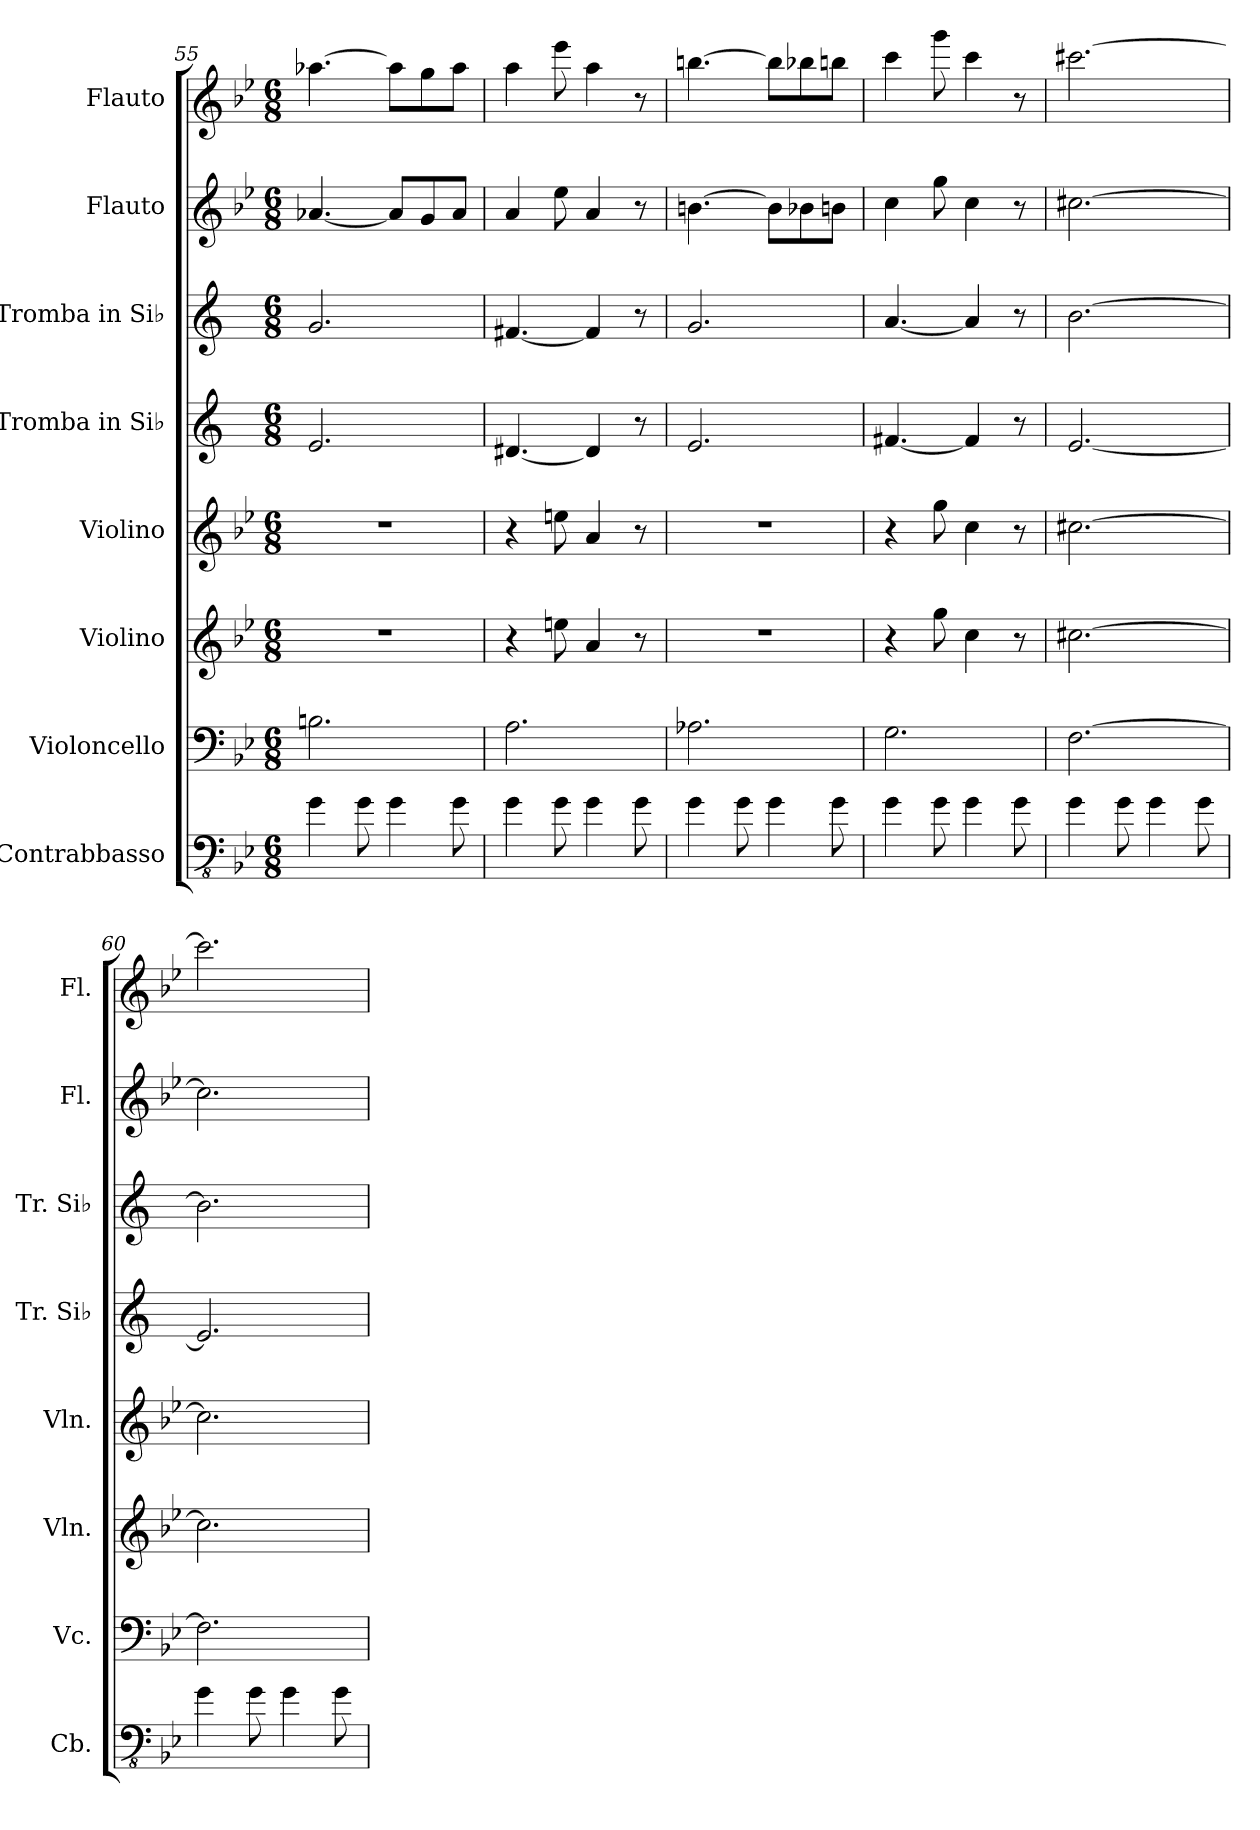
**kern	**kern	**kern	**kern	**kern	**kern	**kern	**kern
*part8	*part7	*part6	*part5	*part4	*part3	*part2	*part1
*staff8	*staff7	*staff6	*staff5	*staff4	*staff3	*staff2	*staff1
*I"Contrabbasso	*I"Violoncello	*I"Violino	*I"Violino	*I"Tromba in Si♭	*I"Tromba in Si♭	*I"Flauto	*I"Flauto
*I'Cb.	*I'Vc.	*I'Vln.	*I'Vln.	*I'Tr. Si♭	*I'Tr. Si♭	*I'Fl.	*I'Fl.
*clefFv4	*clefF4	*clefG2	*clefG2	*clefG2	*clefG2	*clefG2	*clefG2
*ITrd7c12	*	*	*	*ITrd1c2	*ITrd1c2	*	*
*k[b-e-]	*k[b-e-]	*k[b-e-]	*k[b-e-]	*k[b-e-]	*k[b-e-]	*k[b-e-]	*k[b-e-]
*M6/8	*M6/8	*M6/8	*M6/8	*M6/8	*M6/8	*M6/8	*M6/8
=55	=55	=55	=55	=55	=55	=55	=55
4GG\	2.Bn\	2.r	2.r	2.d/	2.f/	[4.a-X/	[4.aa-X\
8GG\	.	.	.	.	.	.	.
4GG\	.	.	.	.	.	8a-/L]	8aa-\L]
.	.	.	.	.	.	8g/	8gg\
8GG\	.	.	.	.	.	8a-/J	8aa-\J
=56	=56	=56	=56	=56	=56	=56	=56
4GG\	2.A\	4r	4r	[4.c#X/	[4.en/	4a/	4aa\
8GG\	.	8een\	8een\	.	.	8ee-\	8eee-\
4GG\	.	4a/	4a/	4c#/]	4e/]	4a/	4aa\
8GG\	.	8r	8r	8r	8r	8r	8r
=57	=57	=57	=57	=57	=57	=57	=57
4GG\	2.A-X\	2.r	2.r	2.d/	2.f/	[4.bn\	[4.bbn\
8GG\	.	.	.	.	.	.	.
4GG\	.	.	.	.	.	8b\L]	8bb\L]
.	.	.	.	.	.	8b-X\	8bb-X\
8GG\	.	.	.	.	.	8bn\J	8bbn\J
=58	=58	=58	=58	=58	=58	=58	=58
4GG\	2.G\	4r	4r	[4.en/	[4.g/	4cc\	4ccc\
8GG\	.	8gg\	8gg\	.	.	8gg\	8ggg\
4GG\	.	4cc\	4cc\	4e/]	4g/]	4cc\	4ccc\
8GG\	.	8r	8r	8r	8r	8r	8r
!!LO:PB:g=z
=59	=59	=59	=59	=59	=59	=59	=59
4GG\	[2.F\	[2.cc#X\	[2.cc#X\	[2.d/	[2.a\	[2.cc#X\	[2.ccc#X\
8GG\	.	.	.	.	.	.	.
4GG\	.	.	.	.	.	.	.
8GG\	.	.	.	.	.	.	.
=60	=60	=60	=60	=60	=60	=60	=60
4GG\	2.F\]	2.cc#\]	2.cc#\]	2.d/]	2.a\]	2.cc#\]	2.ccc#\]
8GG\	.	.	.	.	.	.	.
4GG\	.	.	.	.	.	.	.
8GG\	.	.	.	.	.	.	.
=	=	=	=	=	=	=	=
*-	*-	*-	*-	*-	*-	*-	*-
